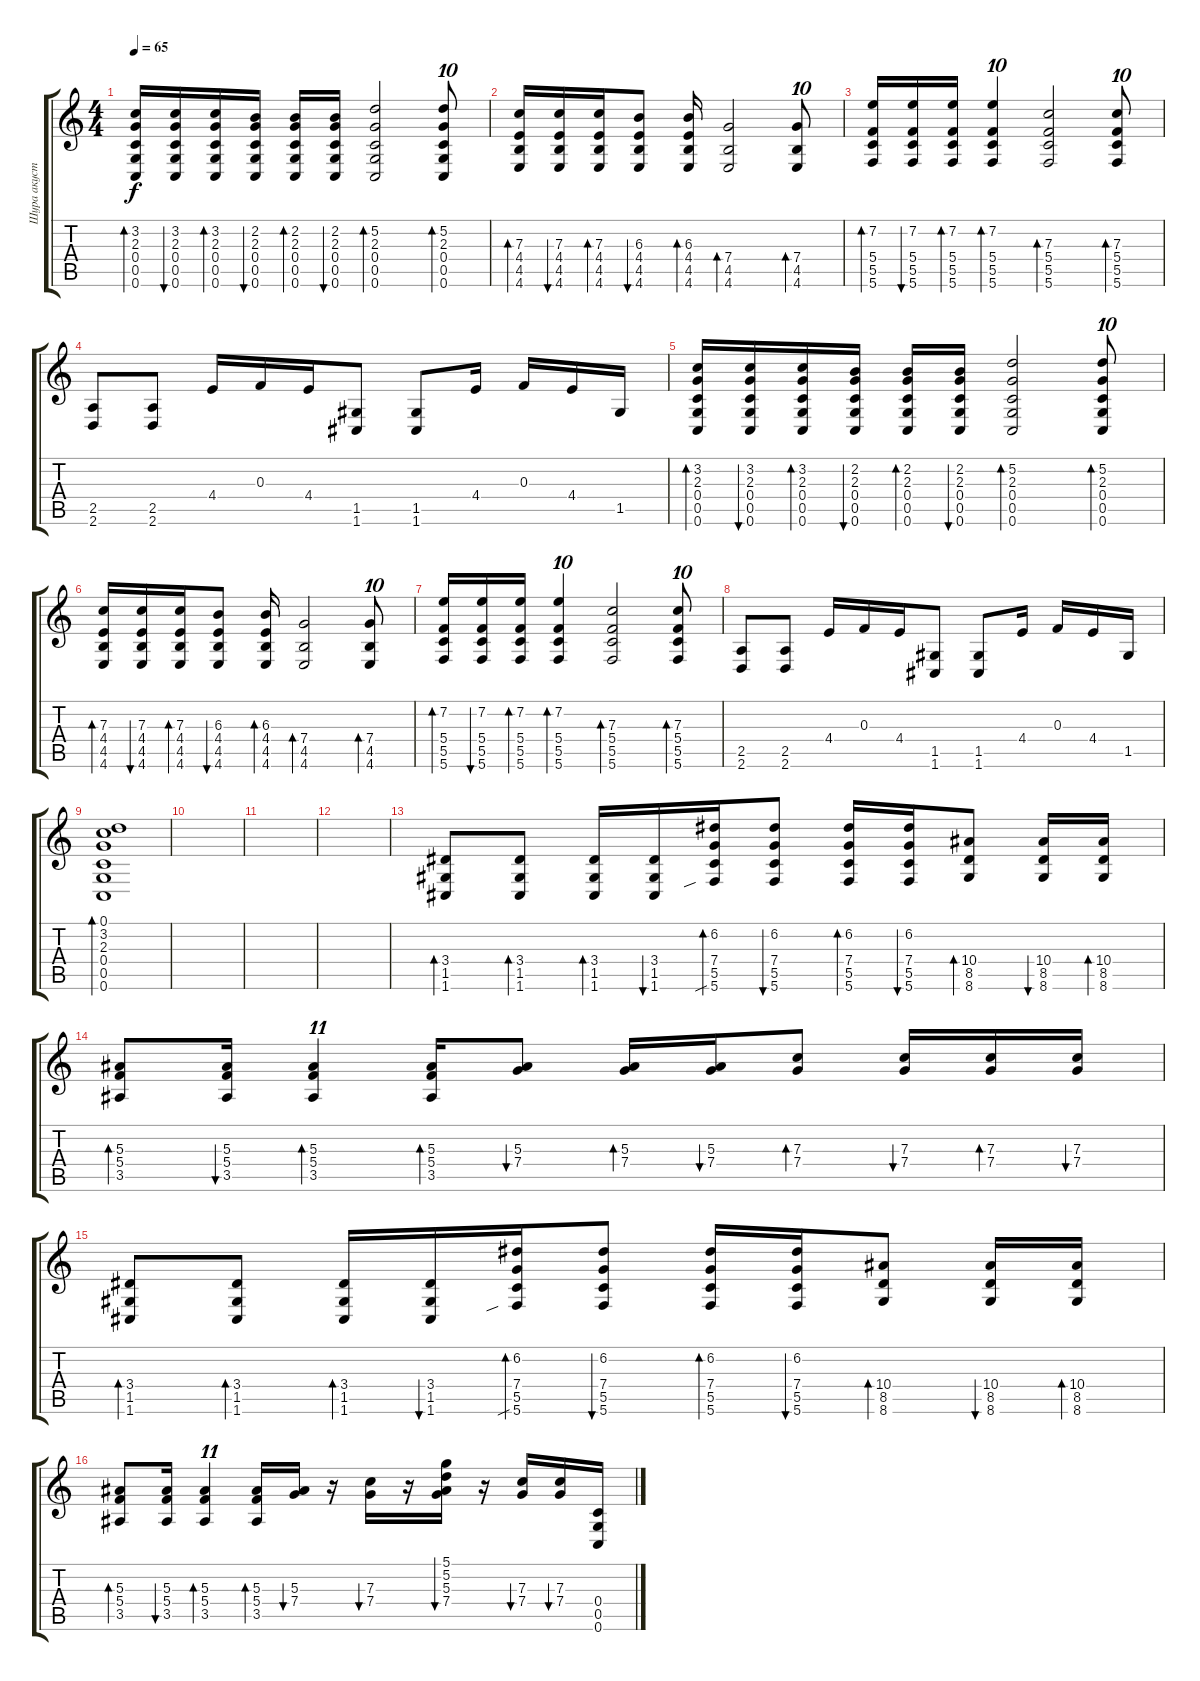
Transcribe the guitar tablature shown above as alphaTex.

\track ("Шура акустика" "Шура акуст") {instrument acousticguitarsteel}
\staff {score tabs}
\tuning (D4 A3 F3 C3 G2 C2) {hide}
\ts (4 4)
\tempo 65
\clef g2
\ks c
(3.2 2.3 0.4 0.5 0.6).16{bd 30 dy f} (3.2 2.3 0.4 0.5 0.6).16{bu 30} (3.2 2.3 0.4 0.5 0.6).16{bd 30} (2.2 2.3 0.4 0.5 0.6).16{bu 30} (2.2 2.3 0.4 0.5 0.6).16{bd 30} (2.2 2.3 0.4 0.5 0.6).16{bu 30} (5.2 2.3 0.4 0.5 0.6).2{bd 60} (5.2 2.3 0.4 0.5 0.6).8{tu (10 8) bd 60} |
(7.3 4.4 4.5 4.6).16{bd 30} (7.3 4.4 4.5 4.6).16{bu 30} (7.3 4.4 4.5 4.6).16{bd 30} (6.3 4.4 4.5 4.6).8{bu 30} (6.3 4.4 4.5 4.6).16{bd 30} (7.4 4.5 4.6).2{bd 60} (7.4 4.5 4.6).8{tu (10 8) bd 60} |
(7.2 5.4 5.5 5.6).16{bd 30} (7.2 5.4 5.5 5.6).16{bu 30} (7.2 5.4 5.5 5.6).16{bd 30} (7.2 5.4 5.5 5.6).4{tu (10 8) bd 60} (7.3 5.4 5.5 5.6).2{bd 60} (7.3 5.4 5.5 5.6).8{tu (10 8) bd 30} |
(2.5 2.6).8 (2.5 2.6).8 4.4.16 0.3.16 4.4.16 (1.5 1.6).8 (1.5 1.6).8 4.4.16 0.3.16 4.4.16 1.5.16 |
(3.2 2.3 0.4 0.5 0.6).16{bd 30} (3.2 2.3 0.4 0.5 0.6).16{bu 30} (3.2 2.3 0.4 0.5 0.6).16{bd 30} (2.2 2.3 0.4 0.5 0.6).16{bu 30} (2.2 2.3 0.4 0.5 0.6).16{bd 30} (2.2 2.3 0.4 0.5 0.6).16{bu 30} (5.2 2.3 0.4 0.5 0.6).2{bd 60} (5.2 2.3 0.4 0.5 0.6).8{tu (10 8) bd 60} |
(7.3 4.4 4.5 4.6).16{bd 30} (7.3 4.4 4.5 4.6).16{bu 30} (7.3 4.4 4.5 4.6).16{bd 30} (6.3 4.4 4.5 4.6).8{bu 30} (6.3 4.4 4.5 4.6).16{bd 30} (7.4 4.5 4.6).2{bd 60} (7.4 4.5 4.6).8{tu (10 8) bd 60} |
(7.2 5.4 5.5 5.6).16{bd 30} (7.2 5.4 5.5 5.6).16{bu 30} (7.2 5.4 5.5 5.6).16{bd 30} (7.2 5.4 5.5 5.6).4{tu (10 8) bd 60} (7.3 5.4 5.5 5.6).2{bd 60} (7.3 5.4 5.5 5.6).8{tu (10 8) bd 30} |
(2.5 2.6).8 (2.5 2.6).8 4.4.16 0.3.16 4.4.16 (1.5 1.6).8 (1.5 1.6).8 4.4.16 0.3.16 4.4.16 1.5.16 |
(0.1 3.2 2.3 0.4 0.5 0.6).1{bd 120} |
|
|
|
(3.4 1.5 1.6).8{bd 30} (3.4 1.5 1.6).8{bd 30} (3.4 1.5 1.6).16{bd 30} (3.4 1.5 1.6).16{bu 30} (6.2 7.4 5.5 5.6{sib}).16{bd 30} (6.2 7.4 5.5 5.6).8{bu 30} (6.2 7.4 5.5 5.6).16{bd 30} (6.2 7.4 5.5 5.6).16{bu 30} (10.4 8.5 8.6).8{bd 30} (10.4 8.5 8.6).16{bu 30} (10.4 8.5 8.6).16{bd 30} |
(5.3 5.4 3.5).8{bd 30} (5.3 5.4 3.5).16{bu 30} (5.3 5.4 3.5).4{tu (11 8) bd 30} (5.3 5.4 3.5).16{bd 30} (5.3 7.4).8{bu 30} (5.3 7.4).16{bd 30} (5.3 7.4).16{bu 30} (7.3 7.4).8{bd 30} (7.3 7.4).16{bu 30} (7.3 7.4).16{bd 30} (7.3 7.4).16{bu 30} |
(3.4 1.5 1.6).8{bd 30} (3.4 1.5 1.6).8{bd 30} (3.4 1.5 1.6).16{bd 30} (3.4 1.5 1.6).16{bu 30} (6.2 7.4 5.5 5.6{sib}).16{bd 30} (6.2 7.4 5.5 5.6).8{bu 30} (6.2 7.4 5.5 5.6).16{bd 30} (6.2 7.4 5.5 5.6).16{bu 30} (10.4 8.5 8.6).8{bd 30} (10.4 8.5 8.6).16{bu 30} (10.4 8.5 8.6).16{bd 30} |
(5.3 5.4 3.5).8{bd 30} (5.3 5.4 3.5).16{bu 30} (5.3 5.4 3.5).4{tu (11 8) bd 30} (5.3 5.4 3.5).16{bd 30} (5.3 7.4).16{bu 30} r.16 (7.3 7.4).16{bu 30} r.16 (5.1 5.2 5.3 7.4).16{bu 30} r.16 (7.3 7.4).16{bu 30} (7.3 7.4).16{bu 30} (0.4 0.5 0.6).16
